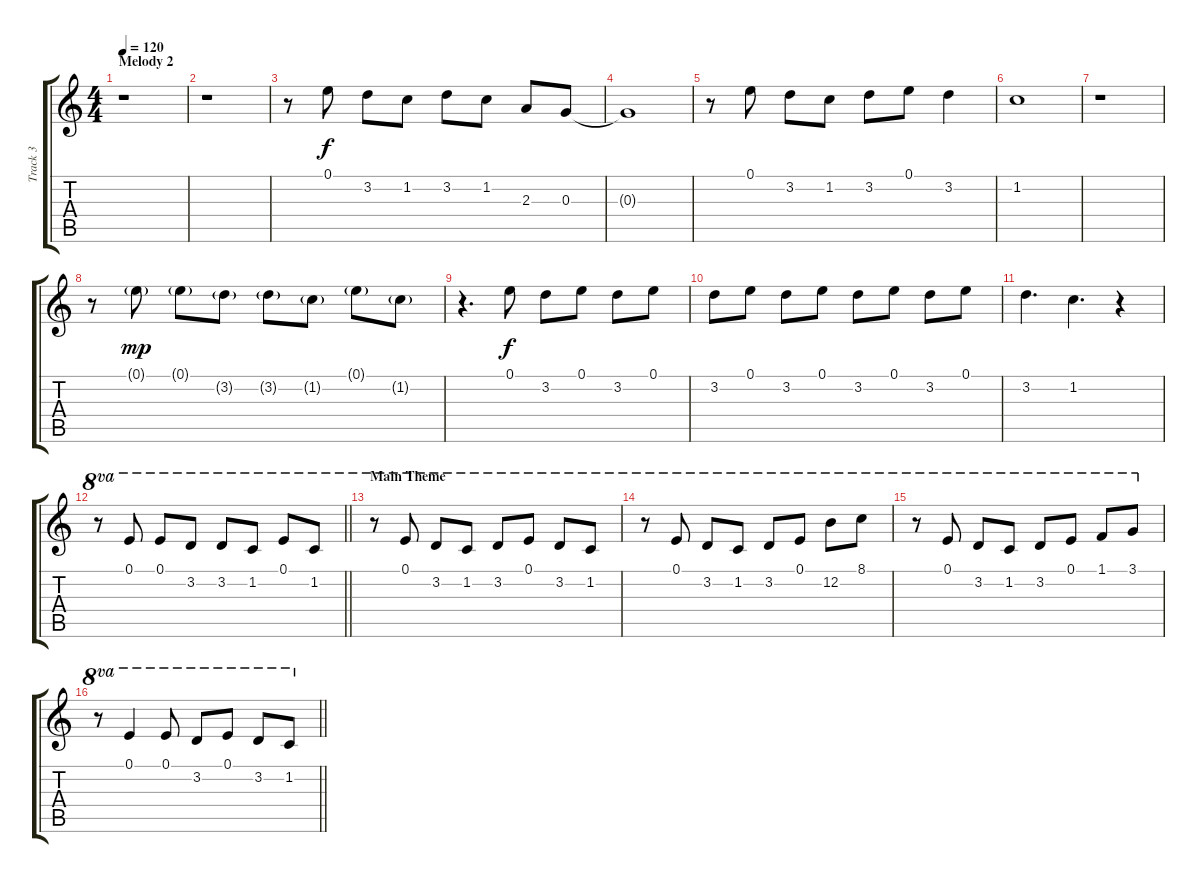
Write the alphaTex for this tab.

\track ("Track 3" "Track 3") {instrument overdrivenguitar}
\staff {score tabs}
\tuning (E4 B3 G3 D3 A2 E2) {hide}
\ts (4 4)
\section ("" "Melody 2")
\tempo 120
\clef g2
\ks c
r.1{dy f} |
r.1 |
r.8 0.1.8 3.2.8 1.2.8 3.2.8 1.2.8 2.3.8 0.3.8 |
0.3{t}.1 |
r.8 0.1.8 3.2.8 1.2.8 3.2.8 0.1.8 3.2.4 |
1.2.1 |
r.1 |
r.8 0.1{g}.8{dy mp} 0.1{g}.8 3.2{g}.8 3.2{g}.8 1.2{g}.8 0.1{g}.8 1.2{g}.8{volume 2} |
r.4{d volume 12} 0.1.8{dy f} 3.2.8 0.1.8 3.2.8 0.1.8 |
3.2.8 0.1.8 3.2.8 0.1.8 3.2.8 0.1.8 3.2.8 0.1.8 |
3.2.4{d} 1.2.4{d} r.4 |
\barLineRight lightlight
r.8{ot 8va} 0.1.8{ot 8va} 0.1.8{ot 8va} 3.2.8{ot 8va} 3.2.8{ot 8va} 1.2.8{ot 8va} 0.1.8{ot 8va} 1.2.8{ot 8va} |
\section ("" "Main Theme")
r.8{ot 8va} 0.1.8{ot 8va} 3.2.8{ot 8va} 1.2.8{ot 8va} 3.2.8{ot 8va} 0.1.8{ot 8va} 3.2.8{ot 8va} 1.2.8{ot 8va} |
r.8{ot 8va} 0.1.8{ot 8va} 3.2.8{ot 8va} 1.2.8{ot 8va} 3.2.8{ot 8va} 0.1.8{ot 8va} 12.2.8{ot 8va} 8.1.8{ot 8va} |
r.8{ot 8va} 0.1.8{ot 8va} 3.2.8{ot 8va} 1.2.8{ot 8va} 3.2.8{ot 8va} 0.1.8{ot 8va} 1.1.8{ot 8va} 3.1.8{ot 8va} |
\barLineRight lightlight
r.8{ot 8va} 0.1.4{ot 8va} 0.1.8{ot 8va} 3.2.8{ot 8va} 0.1.8{ot 8va} 3.2.8{ot 8va} 1.2.8{ot 8va}
